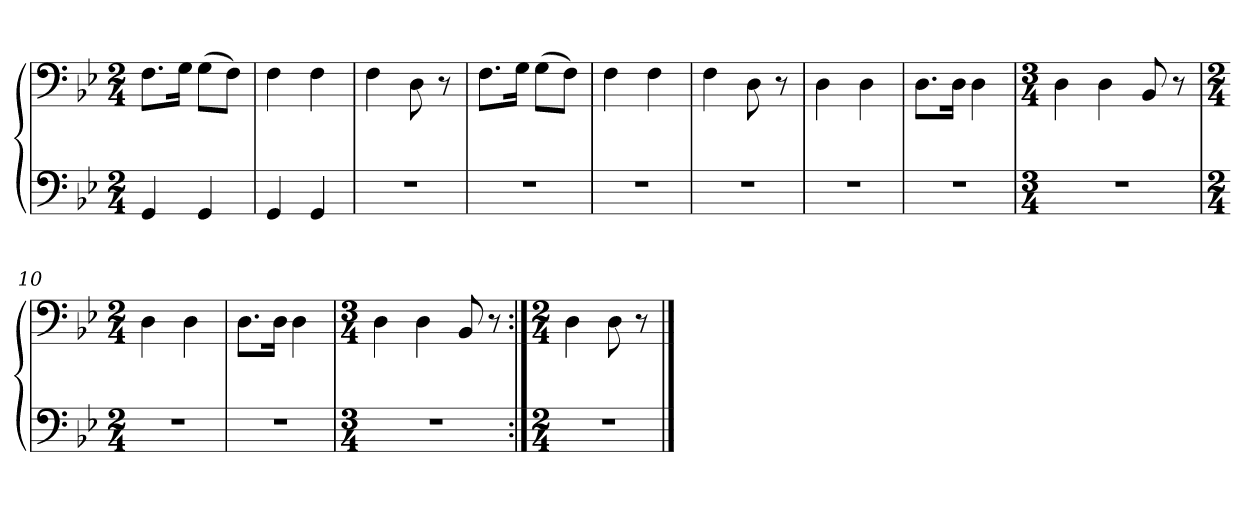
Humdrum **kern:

**kern	**kern
*part1	*part1
*staff2	*staff1
*clefF4	*clefF4
*k[b-e-]	*k[b-e-]
*M2/4	*M2/4
=1	=1
4GG/	8.F\L
.	16G\Jk
4GG/	(8G\L
.	8F\J)
=2	=2
4GG/	4F\
4GG/	4F\
=3	=3
2r	4F\
.	8D\
.	8r
=4	=4
2r	8.F\L
.	16G\Jk
.	(8G\L
.	8F\J)
=5	=5
2r	4F\
.	4F\
=6	=6
2r	4F\
.	8D\
.	8r
=7	=7
2r	4D\
.	4D\
=8	=8
2r	8.D\L
.	16D\Jk
.	4D\
=9	=9
*M3/4	*M3/4
2.r	4D\
.	4D\
.	8BB-/
.	8r
=10	=10
*M2/4	*M2/4
2r	4D\
.	4D\
=11	=11
2r	8.D\L
.	16D\Jk
.	4D\
=12	=12
*M3/4	*M3/4
2.r	4D\
.	4D\
.	8BB-/
.	8r
=13:|!	=13:|!
*M2/4	*M2/4
2r	4D\
.	8D\
.	8r
==	==
*-	*-
